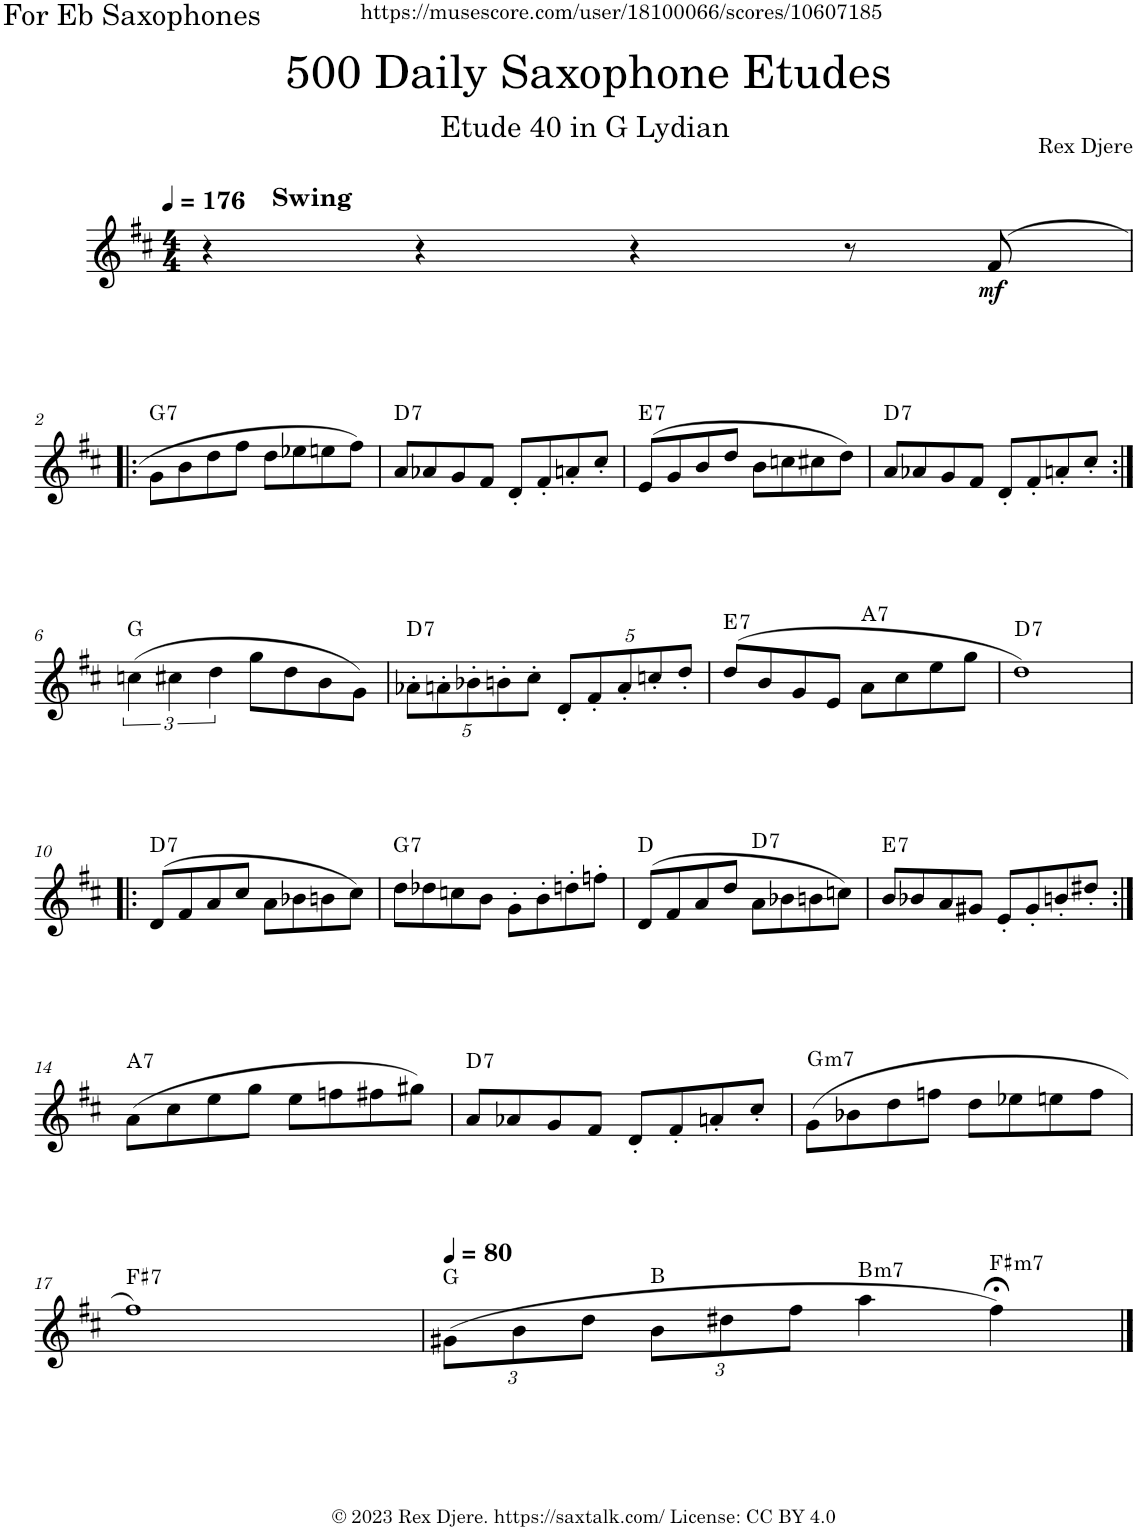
**kern	**dynam	**harte
*part1	*part1	*part1
*staff1	*staff1	*
*I"Alto Saxophone	*	*
*I'A. Sax.	*	*
*clefG2	*	*
*Trd5c9	*	*
*k[f#c#]	*	*
*M4/4	*	*
*MM176	*	*
=1	=1	=1
!LO:TX:a:B:t=Swing	!	!
4r	.	.
4r	.	.
4r	.	.
8r	.	.
!	!LO:DY:b	!
(8f#/	mf	.
!!LO:LB:g=z
=2!|:	=2!|:	=2!|:
!	!	!LO:H:kt=7
8g\L	.	G:7
8b\	.	.
8dd\	.	.
8ff#\J	.	.
8dd\L	.	.
8ee-X\	.	.
8een\	.	.
8ff#\J)	.	.
=3	=3	=3
!	!	!LO:H:kt=7
8a/L	.	D:7
8a-X/	.	.
8g/	.	.
8f#/J	.	.
8d'/L	.	.
8f#'/	.	.
8an'/	.	.
8cc#'/J	.	.
=4	=4	=4
!	!	!LO:H:kt=7
(8e/L	.	E:7
8g/	.	.
8b/	.	.
8dd/J	.	.
8b\L	.	.
8ccn\	.	.
8cc#X\	.	.
8dd\J)	.	.
=5	=5	=5
!	!	!LO:H:kt=7
8a/L	.	D:7
8a-X/	.	.
8g/	.	.
8f#/J	.	.
8d'/L	.	.
8f#'/	.	.
8an'/	.	.
8cc#'/J	.	.
!!LO:LB:g=z
=6:|!	=6:|!	=6:|!
(6ccn\	.	G:maj
6cc#X\	.	.
6dd\	.	.
8gg\L	.	.
8dd\	.	.
8b\	.	.
8g\J)	.	.
=7	=7	=7
*Xbrackettup	*	*
!	!	!LO:H:kt=7
10a-X'\L	.	D:7
10an'\	.	.
10b-X'\	.	.
10bn'\	.	.
10cc#'\J	.	.
10d'/L	.	.
10f#'/	.	.
10a'/	.	.
10ccn'/	.	.
10dd'/J	.	.
=8	=8	=8
!	!	!LO:H:kt=7
(8dd/L	.	E:7
8b/	.	.
8g/	.	.
8e/J	.	.
!	!	!LO:H:kt=7
8a\L	.	A:7
8cc#\	.	.
8ee\	.	.
8gg\J	.	.
=9	=9	=9
!	!	!LO:H:kt=7
1dd)	.	D:7
!!LO:LB:g=z
=10!|:	=10!|:	=10!|:
!	!	!LO:H:kt=7
(8d/L	.	D:7
8f#/	.	.
8a/	.	.
8cc#/J	.	.
8a\L	.	.
8b-X\	.	.
8bn\	.	.
8cc#\J)	.	.
=11	=11	=11
!	!	!LO:H:kt=7
8dd\L	.	G:7
8dd-X\	.	.
8ccn\	.	.
8b\J	.	.
8g'\L	.	.
8b'\	.	.
8ddn'\	.	.
8ffn'\J	.	.
=12	=12	=12
(8d/L	.	D:maj
8f#/	.	.
8a/	.	.
8dd/J	.	.
!	!	!LO:H:kt=7
8a\L	.	D:7
8b-X\	.	.
8bn\	.	.
8ccn\J)	.	.
=13	=13	=13
!	!	!LO:H:kt=7
8b/L	.	E:7
8b-X/	.	.
8a/	.	.
8g#X/J	.	.
8e'/L	.	.
8g#'/	.	.
8bn'/	.	.
8dd#X'/J	.	.
!!LO:LB:g=z
=14:|!	=14:|!	=14:|!
!	!	!LO:H:kt=7
(8a\L	.	A:7
8cc#\	.	.
8ee\	.	.
8gg\J	.	.
8ee\L	.	.
8ffn\	.	.
8ff#X\	.	.
8gg#X\J)	.	.
=15	=15	=15
!	!	!LO:H:kt=7
8a/L	.	D:7
8a-X/	.	.
8g/	.	.
8f#/J	.	.
8d'/L	.	.
8f#'/	.	.
8an'/	.	.
8cc#'/J	.	.
=16	=16	=16
!	!	!LO:H:kt=m7
(8g\L	.	G:min7
8b-X\	.	.
8dd\	.	.
8ffn\J	.	.
8dd\L	.	.
8ee-X\	.	.
8een\	.	.
8ff\J	.	.
!!LO:LB:g=z
=17	=17	=17
!	!	!LO:H:kt=7
1ff#)	.	F#:7
=18	=18	=18
*MM80	*	*
(12g#X\L	.	G:maj
12b\	.	.
12dd\J	.	.
12b\L	.	B:maj
12dd#X\	.	.
12ff#\J	.	.
!	!	!LO:H:kt=m7
4aa\	.	B:min7
!	!	!LO:H:kt=m7
4ff#;<\)	.	F#:min7
==	==	==
*-	*-	*-
